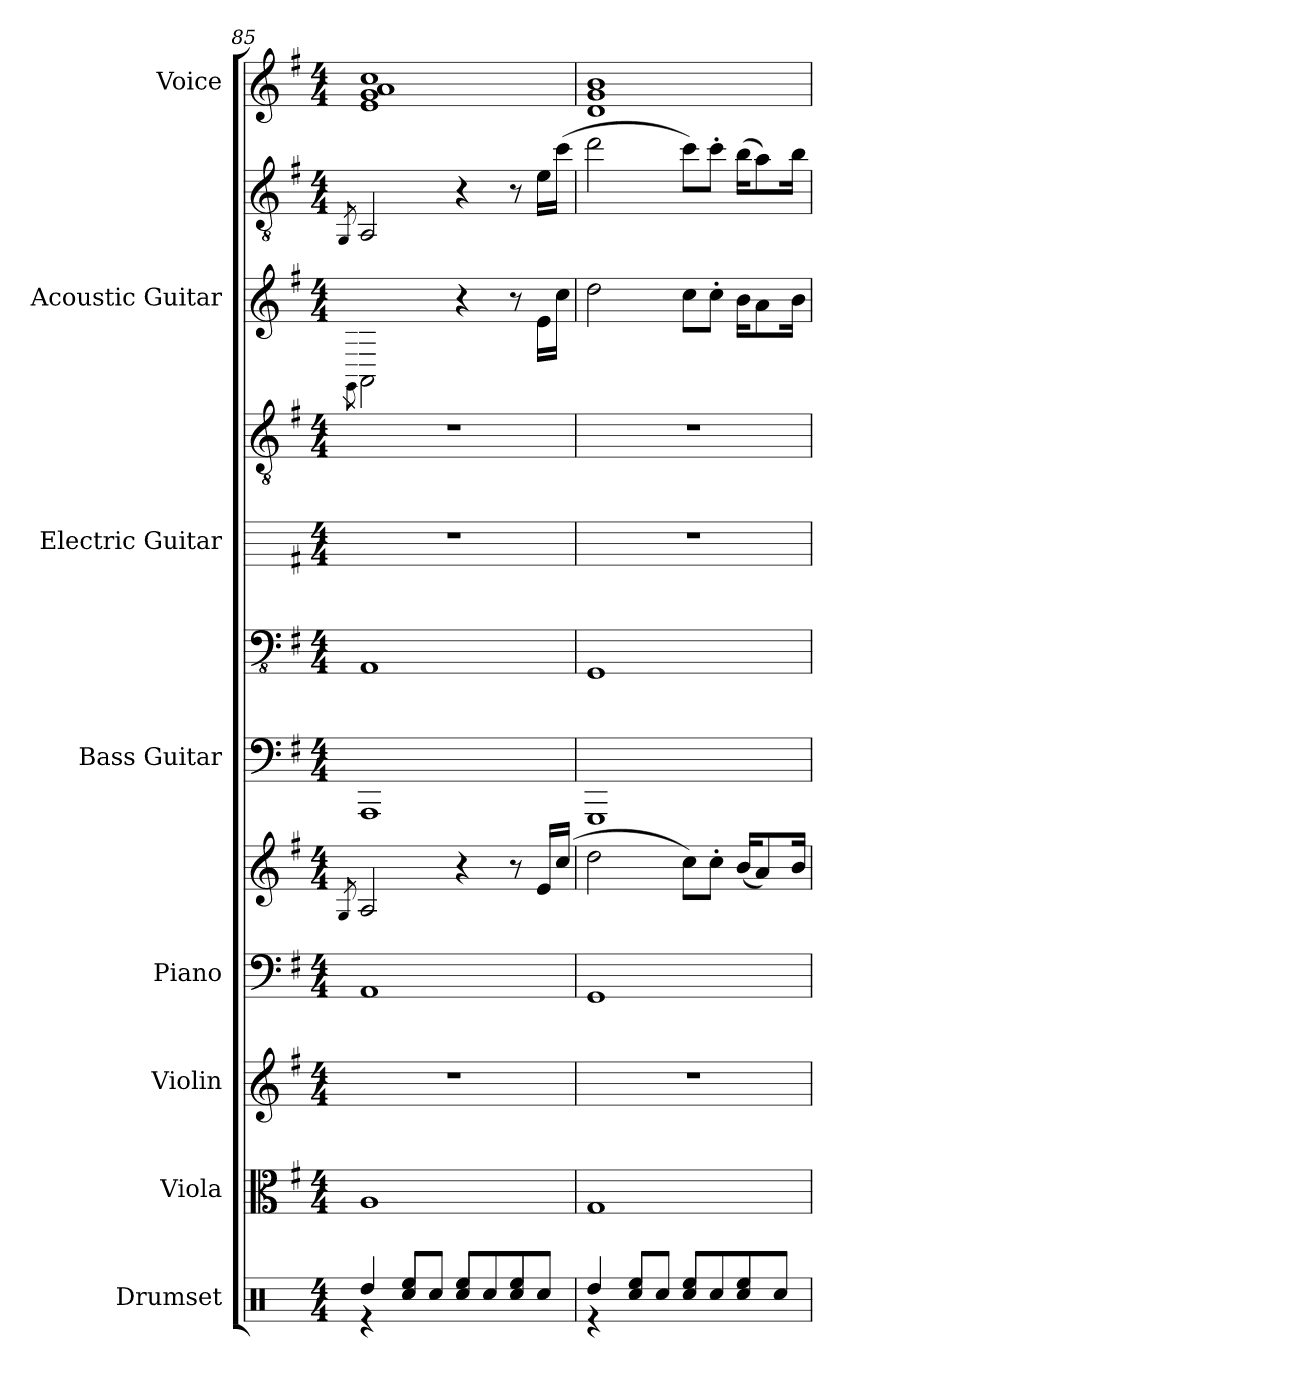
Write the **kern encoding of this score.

**kern	**kern	**kern	**kern	**kern	**kern	**kern	**kern	**kern	**kern	**kern	**kern
*part8	*part7	*part6	*part5	*part5	*part4	*part4	*part3	*part3	*part2	*part2	*part1
*staff12	*staff11	*staff10	*staff9	*staff8	*staff7	*staff6	*staff5	*staff4	*staff3	*staff2	*staff1
*I"Drumset	*I"Viola	*I"Violin	*I"Piano	*	*I"Bass Guitar	*	*I"Electric Guitar	*	*I"Acoustic Guitar	*	*I"Voice
*I'Drs.	*I'Vla.	*I'Vln.	*I'Pno.	*	*I'B. Guit.	*	*I'El. Guit.	*	*I'Guit.	*	*I'Vo.
*clefX	*clefC3	*clefG2	*clefF4	*clefG2	*	*clefFv4	*	*clefGv2	*	*clefGv2	*clefG2
*k[]	*k[f#]	*k[f#]	*k[f#]	*k[f#]	*k[f#]	*k[f#]	*k[f#]	*k[f#]	*k[f#]	*k[f#]	*k[f#]
*M4/4	*M4/4	*M4/4	*M4/4	*M4/4	*M4/4	*M4/4	*M4/4	*M4/4	*M4/4	*M4/4	*M4/4
=85	=85	=85	=85	=85	=85	=85	=85	=85	=85	=85	=85
.	.	.	.	8qG/	.	.	.	.	8qGG\	8qGG/	.
*^	*	*	*	*	*	*	*	*	*	*	*
4Rdd/	4r	1A	1r	1AA	2A/	1AAA	1AAA	1r	1r	2AA\	2AA/	1e 1g 1a 1cc
8Rcc/L	4Ree/	.	.	.	.	.	.	.	.	.	.	.
8Rcc/J	.	.	.	.	.	.	.	.	.	.	.	.
8Rcc/L	4Ree/	.	.	.	4r	.	.	.	.	4r	4r	.
8Rcc/	.	.	.	.	.	.	.	.	.	.	.	.
8Rcc/	4Ree/	.	.	.	8r	.	.	.	.	8r	8r	.
8Rcc/J	.	.	.	.	16e/LL	.	.	.	.	16e\LL	16e\LL	.
.	.	.	.	.	(16cc/JJ	.	.	.	.	16cc\JJ	(16cc\JJ	.
=86	=86	=86	=86	=86	=86	=86	=86	=86	=86	=86	=86	=86
4Rdd/	4r	1G	1r	1GG	2dd\	1GGG	1GGG	1r	1r	2dd\	2dd\	1d 1g 1b
8Rcc/L	4Ree/	.	.	.	.	.	.	.	.	.	.	.
8Rcc/J	.	.	.	.	.	.	.	.	.	.	.	.
8Rcc/L	4Ree/	.	.	.	8cc\L)	.	.	.	.	8cc\L	8cc\L)	.
8Rcc/	.	.	.	.	8cc'\J	.	.	.	.	8cc'\J	8cc'\J	.
8Rcc/	4Ree/	.	.	.	(16b/KL	.	.	.	.	16b\KL	(16b\KL	.
.	.	.	.	.	8a/)	.	.	.	.	8a\	8a\)	.
8Rcc/J	.	.	.	.	.	.	.	.	.	.	.	.
.	.	.	.	.	16b/Jk	.	.	.	.	16b\Jk	16b\Jk	.
*v	*v	*	*	*	*	*	*	*	*	*	*	*
=	=	=	=	=	=	=	=	=	=	=	=
*-	*-	*-	*-	*-	*-	*-	*-	*-	*-	*-	*-
